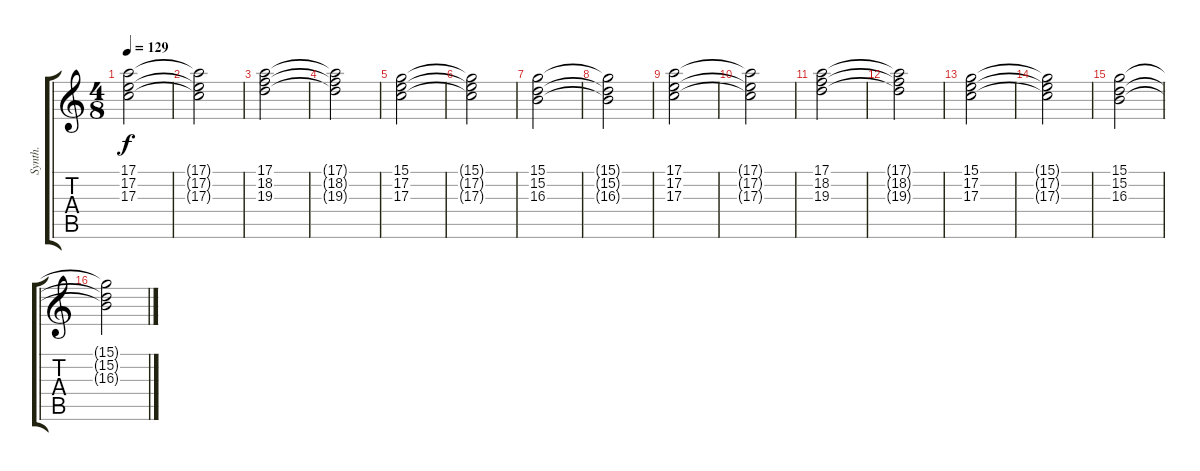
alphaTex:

\track ("Synth." "Synth.") {instrument stringensemble2}
\staff {score tabs}
\tuning (E4 B3 G3 D3 A2 E2) {hide}
\ts (4 8)
\tempo 129
\clef g2
\ks c
(17.1 17.2 17.3).2{dy f} |
(17.1{t} 17.2{t} 17.3{t}).2 |
(17.1 18.2 19.3).2 |
(17.1{t} 18.2{t} 19.3{t}).2 |
(15.1 17.2 17.3).2 |
(15.1{t} 17.2{t} 17.3{t}).2 |
(15.1 15.2 16.3).2 |
(15.1{t} 15.2{t} 16.3{t}).2 |
(17.1 17.2 17.3).2 |
(17.1{t} 17.2{t} 17.3{t}).2 |
(17.1 18.2 19.3).2 |
(17.1{t} 18.2{t} 19.3{t}).2 |
(15.1 17.2 17.3).2 |
(15.1{t} 17.2{t} 17.3{t}).2 |
(15.1 15.2 16.3).2 |
(15.1{t} 15.2{t} 16.3{t}).2
